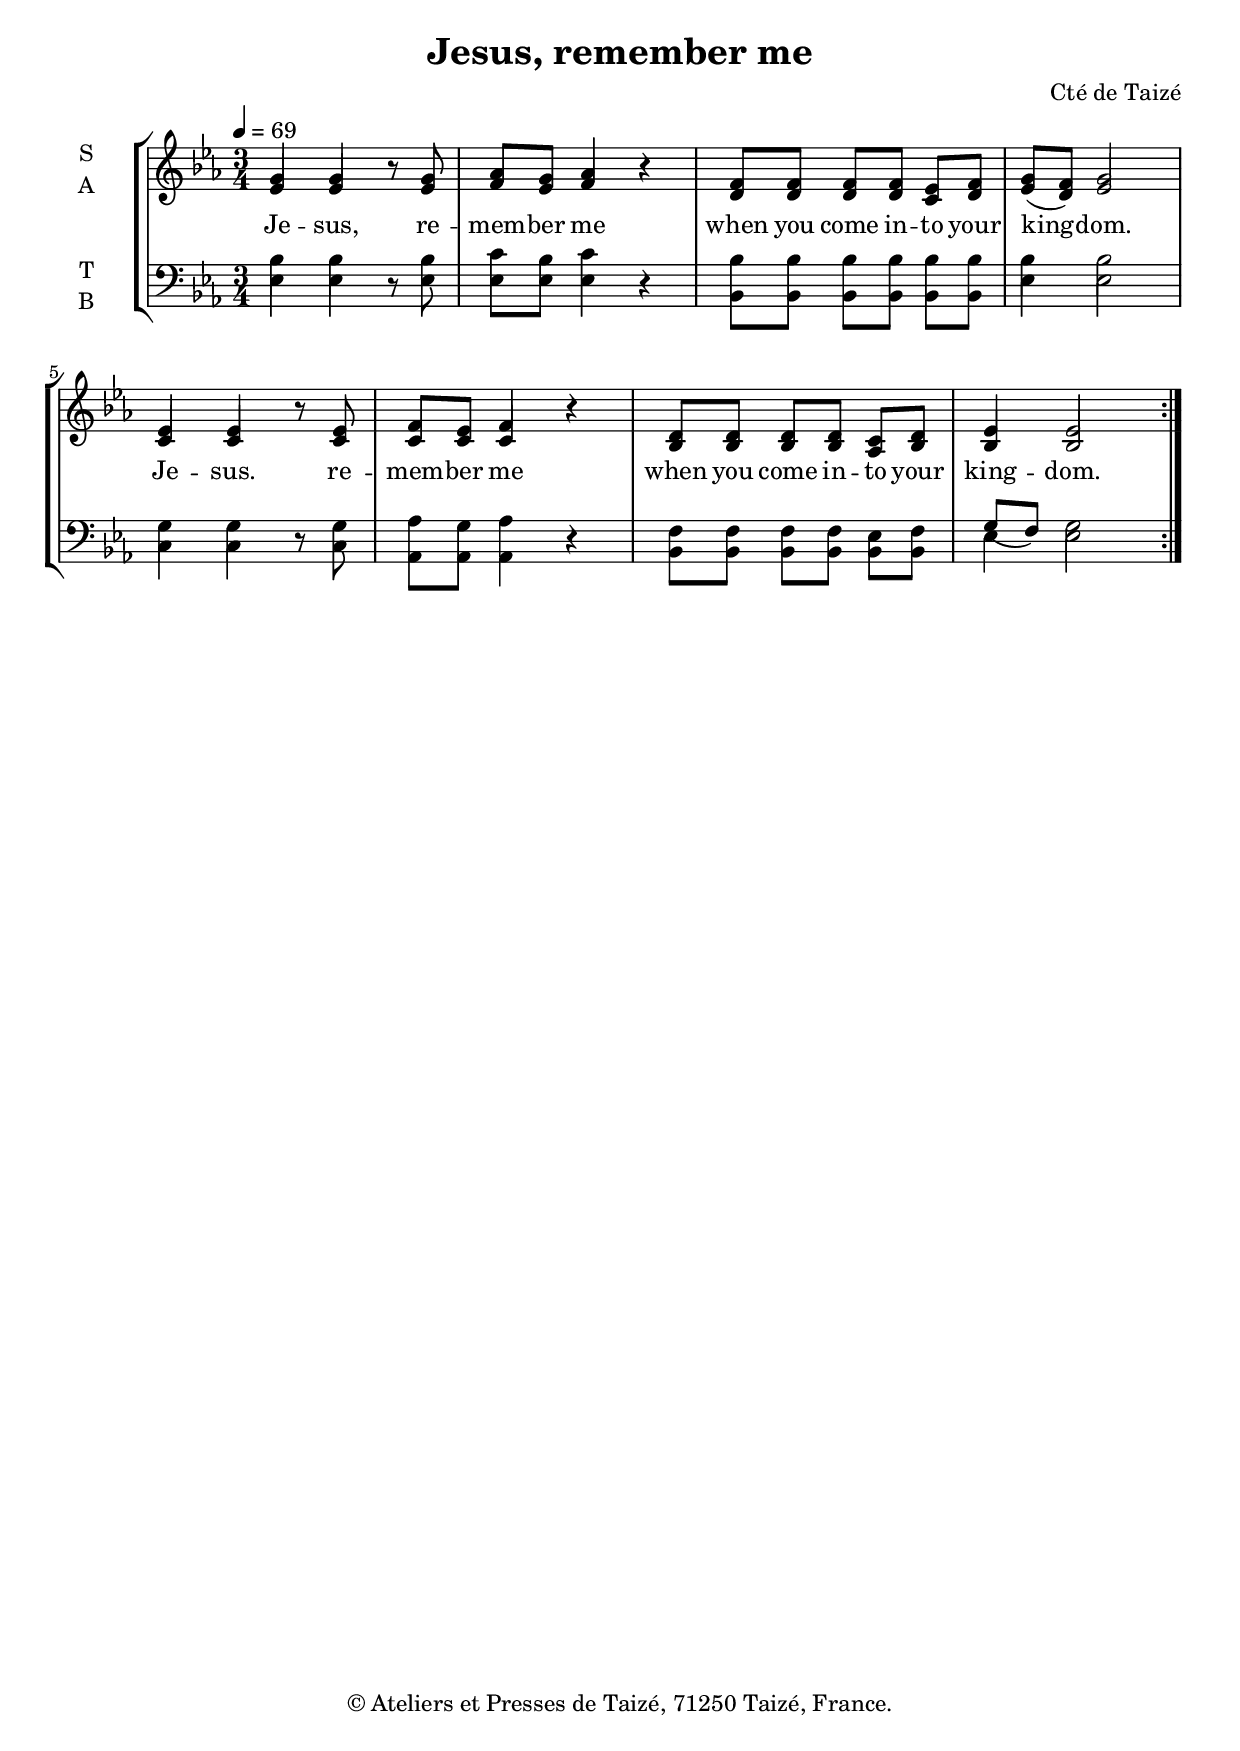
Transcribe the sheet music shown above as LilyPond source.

\version "2.24.1"
% automatically converted by musicxml2ly from jesus.musicxml
\pointAndClickOff

\header {
    title =  "Jesus, remember me"
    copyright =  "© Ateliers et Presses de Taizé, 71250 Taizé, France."
    composer =  "Cté de Taizé"
    encodingsoftware =  "MuseScore 4.0.2"
    encodingdate =  "2024-11-12"
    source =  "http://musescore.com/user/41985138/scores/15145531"
    }

\layout {
    \context { \Score
        autoBeaming = ##f
        }
    }
jesusPartPOneVoiceOne =  \relative g' {
    \repeat volta 2 {
        \clef "treble" \time 3/4 \key es \major | % 1
        \tempo 4=69 \stemUp g4 \stemUp g4 \oneVoice r8 \stemUp <es g>8 | % 2
        \stemUp <f as>8 [ \stemUp <es g>8 ] \stemUp <f as>4 \oneVoice r4 | % 3
        \stemUp <d f>8 [ \stemUp <d f>8 ] \stemUp <d f>8 [ \stemUp <d f>8
        ] \stemUp <c es>8 [ \stemUp <d f>8 ] | % 4
        \stemUp <es g>8 ( [ \stemUp <d f>8 ) ] \stemUp g2 | % 5
        \stemUp es4 \stemUp es4 \oneVoice r8 \stemUp <c es>8 | % 6
        \stemUp <c f>8 [ \stemUp <c es>8 ] \stemUp f4 \oneVoice r4 | % 7
        \stemUp <bes, d>8 [ \stemUp <bes d>8 ] \stemUp <bes d>8 [
        \stemUp <bes d>8 ] \stemUp <as c>8 [ \stemUp <bes d>8 ] | % 8
        \stemUp es4 \stemUp es2 }
    }

jesusPartPOneVoiceOneChords =  \chordmode {
    \repeat volta 2 {
        | % 1
        es4:5 s4 s8 s8 | % 2
        s8 s8 f4:m7 s4 | % 3
        bes8:5 s8 s8 s8 s8 s8 | % 4
        es8:5 s8 s2 | % 5
        c4:m5 s4 s8 s8 | % 6
        f8:m5 s8 s4 s4 | % 7
        bes8:5 s8 s8 s8 s8 s8 | % 8
        es4:5 s2 }
    }

jesusPartPOneVoiceOneLyricsOne =  \lyricmode {\set ignoreMelismata = ##t Je
    -- "sus," re -- mem -- ber me when you come in -- to your king
    -- _ "dom." Je -- "sus." re -- mem -- ber me when you come in --
    to your king -- "dom."
    }

jesusPartPOneVoiceTwo =  \relative es' {
    \repeat volta 2 {
        \clef "treble" \time 3/4 \key es \major | % 1
        \stemUp es4 \stemUp es4 s8 s8*5 s4 s1 \stemUp es2 | % 5
        \stemUp c4 \stemUp c4 s8 s4. \stemUp c4 s4 s2. | % 8
        \stemUp bes4 \stemUp bes2 }
    }

jesusPartPTwoVoiceOne =  \relative bes {
    \repeat volta 2 {
        \clef "bass" \time 3/4 \key es \major | % 1
        \stemDown bes4 \stemDown bes4 \oneVoice r8 \stemDown <es, bes'>8 | % 2
        \stemDown <es c'>8 [ \stemDown <es bes'>8 ] \stemDown <es c'>4 \oneVoice r4
        | % 3
        \stemDown <bes bes'>8 [ \stemDown <bes bes'>8 ] \stemDown <bes
            bes'>8 [ \stemDown <bes bes'>8 ] \stemDown <bes bes'>8 [
        \stemDown <bes bes'>8 ] | % 4
        \stemDown bes'4 \stemDown bes2 | % 5
        \stemDown g4 \stemDown g4 \oneVoice r8 \stemDown <c, g'>8 | % 6
        \stemDown <as as'>8 [ \stemDown <as g'>8 ] \stemDown as'4 \oneVoice r4 | % 7
        \stemDown <bes, f'>8 [ \stemDown <bes f'>8 ] \stemDown <bes f'>8
        [ \stemDown <bes f'>8 ] \stemDown <bes es>8 [ \stemDown <bes f'>8
        ] | % 8
        \stemUp g'8 ( [ \stemUp f8 ) ] \stemDown g2 }
    }

jesusPartPTwoVoiceTwo =  \relative es {
    \repeat volta 2 {
        \clef "bass" \time 3/4 \key es \major | % 1
        \stemDown es4 \stemDown es4 s8 s8*5 s4 s2. | % 4
        \stemDown es4 \stemDown es2 | % 5
        \stemDown c4 \stemDown c4 s8 s4. \stemDown as4 s4 s2. | % 8
        \stemDown es'4 \stemDown es2 }
    }


% The score definition
\score {
    <<
        
        \new StaffGroup
        <<
            %\context ChordNames = "jesusPartPOneVoiceOneChords" { \jesusPartPOneVoiceOneChords}
            \new Staff
            <<
                \set Staff.instrumentName = \markup { \center-column { \line {"S"} \line {"A"} } }
                
                \context Staff << 
                    \mergeDifferentlyDottedOn\mergeDifferentlyHeadedOn
                    \context Voice = "jesusPartPOneVoiceOne" {  \voiceOne \jesusPartPOneVoiceOne }
                    \new Lyrics \lyricsto "jesusPartPOneVoiceOne" { \jesusPartPOneVoiceOneLyricsOne }
                    \context Voice = "jesusPartPOneVoiceTwo" {  \voiceTwo \jesusPartPOneVoiceTwo }
                    >>
                >>
            \new Staff
            <<
                \set Staff.instrumentName = \markup { \center-column { \line {"T"} \line {"B"} } }
                
                \context Staff << 
                    \mergeDifferentlyDottedOn\mergeDifferentlyHeadedOn
                    \context Voice = "jesusPartPTwoVoiceOne" {  \voiceOne \jesusPartPTwoVoiceOne }
                    \context Voice = "jesusPartPTwoVoiceTwo" {  \voiceTwo \jesusPartPTwoVoiceTwo }
                    >>
                >>
            
            >>
        
        >>
    \layout {}
    % To create MIDI output, uncomment the following line:
    %  \midi {\tempo 4 = 69 }
    }

